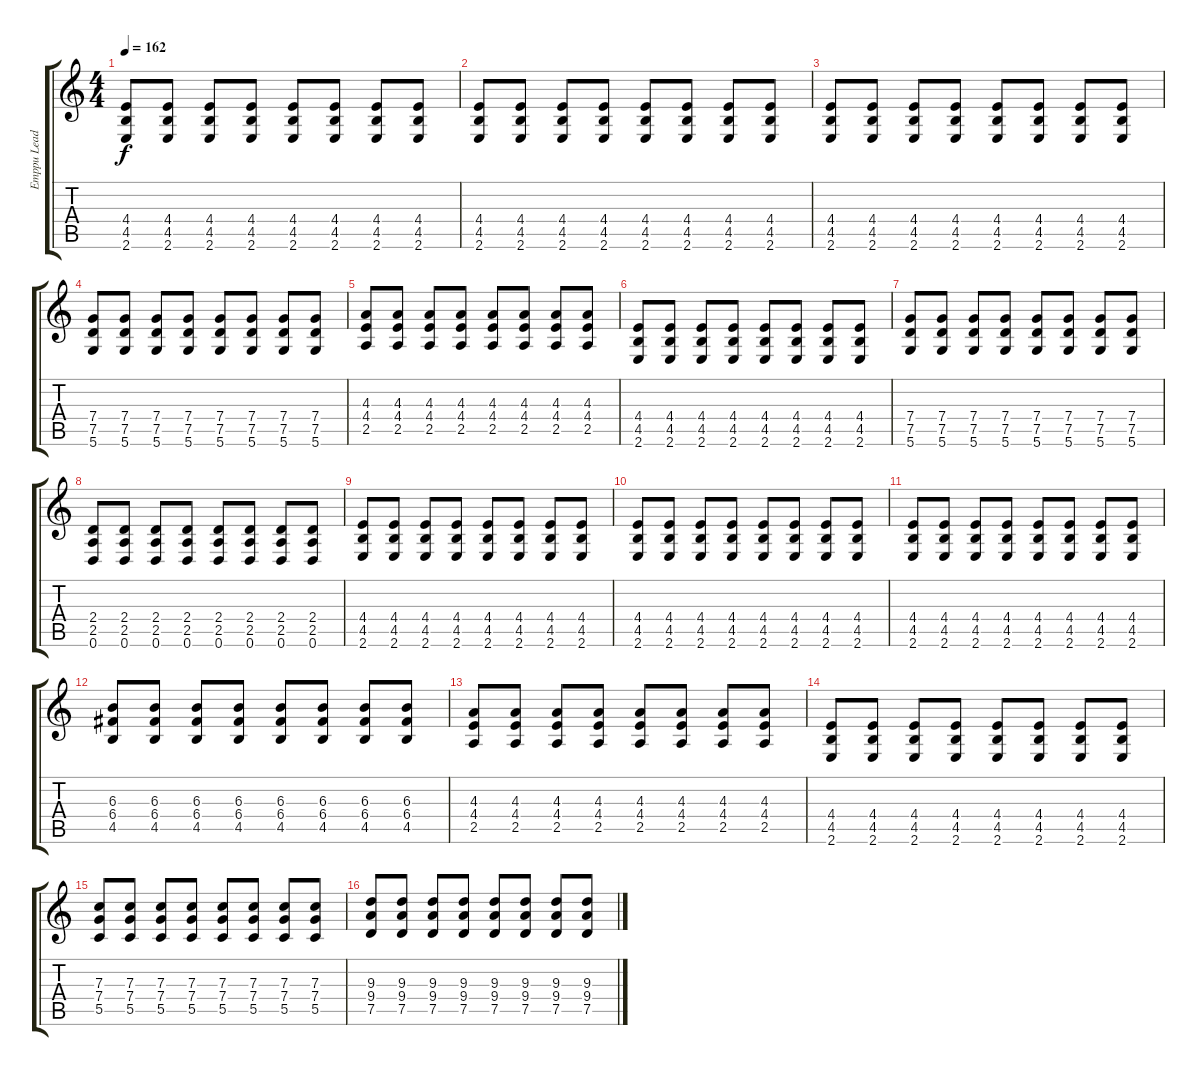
\track ("Emppu Lead" "Emppu Lead") {instrument distortionguitar}
\staff {score tabs}
\tuning (D4 A3 F3 C3 G2 D2) {hide}
\ts (4 4)
\tempo 162
\clef g2
\ks c
(4.4 4.5 2.6).8{dy f} (4.4 4.5 2.6).8 (4.4 4.5 2.6).8 (4.4 4.5 2.6).8 (4.4 4.5 2.6).8 (4.4 4.5 2.6).8 (4.4 4.5 2.6).8 (4.4 4.5 2.6).8 |
(4.4 4.5 2.6).8 (4.4 4.5 2.6).8 (4.4 4.5 2.6).8 (4.4 4.5 2.6).8 (4.4 4.5 2.6).8 (4.4 4.5 2.6).8 (4.4 4.5 2.6).8 (4.4 4.5 2.6).8 |
(4.4 4.5 2.6).8 (4.4 4.5 2.6).8 (4.4 4.5 2.6).8 (4.4 4.5 2.6).8 (4.4 4.5 2.6).8 (4.4 4.5 2.6).8 (4.4 4.5 2.6).8 (4.4 4.5 2.6).8 |
(7.4 7.5 5.6).8 (7.4 7.5 5.6).8 (7.4 7.5 5.6).8 (7.4 7.5 5.6).8 (7.4 7.5 5.6).8 (7.4 7.5 5.6).8 (7.4 7.5 5.6).8 (7.4 7.5 5.6).8 |
(4.3 4.4 2.5).8 (4.3 4.4 2.5).8 (4.3 4.4 2.5).8 (4.3 4.4 2.5).8 (4.3 4.4 2.5).8 (4.3 4.4 2.5).8 (4.3 4.4 2.5).8 (4.3 4.4 2.5).8 |
(4.4 4.5 2.6).8 (4.4 4.5 2.6).8 (4.4 4.5 2.6).8 (4.4 4.5 2.6).8 (4.4 4.5 2.6).8 (4.4 4.5 2.6).8 (4.4 4.5 2.6).8 (4.4 4.5 2.6).8 |
(7.4 7.5 5.6).8 (7.4 7.5 5.6).8 (7.4 7.5 5.6).8 (7.4 7.5 5.6).8 (7.4 7.5 5.6).8 (7.4 7.5 5.6).8 (7.4 7.5 5.6).8 (7.4 7.5 5.6).8 |
(2.4 2.5 0.6).8 (2.4 2.5 0.6).8 (2.4 2.5 0.6).8 (2.4 2.5 0.6).8 (2.4 2.5 0.6).8 (2.4 2.5 0.6).8 (2.4 2.5 0.6).8 (2.4 2.5 0.6).8 |
(4.4 4.5 2.6).8 (4.4 4.5 2.6).8 (4.4 4.5 2.6).8 (4.4 4.5 2.6).8 (4.4 4.5 2.6).8 (4.4 4.5 2.6).8 (4.4 4.5 2.6).8 (4.4 4.5 2.6).8 |
(4.4 4.5 2.6).8 (4.4 4.5 2.6).8 (4.4 4.5 2.6).8 (4.4 4.5 2.6).8 (4.4 4.5 2.6).8 (4.4 4.5 2.6).8 (4.4 4.5 2.6).8 (4.4 4.5 2.6).8 |
(4.4 4.5 2.6).8 (4.4 4.5 2.6).8 (4.4 4.5 2.6).8 (4.4 4.5 2.6).8 (4.4 4.5 2.6).8 (4.4 4.5 2.6).8 (4.4 4.5 2.6).8 (4.4 4.5 2.6).8 |
(6.3 6.4 4.5).8 (6.3 6.4 4.5).8 (6.3 6.4 4.5).8 (6.3 6.4 4.5).8 (6.3 6.4 4.5).8 (6.3 6.4 4.5).8 (6.3 6.4 4.5).8 (6.3 6.4 4.5).8 |
(4.3 4.4 2.5).8 (4.3 4.4 2.5).8 (4.3 4.4 2.5).8 (4.3 4.4 2.5).8 (4.3 4.4 2.5).8 (4.3 4.4 2.5).8 (4.3 4.4 2.5).8 (4.3 4.4 2.5).8 |
(4.4 4.5 2.6).8 (4.4 4.5 2.6).8 (4.4 4.5 2.6).8 (4.4 4.5 2.6).8 (4.4 4.5 2.6).8 (4.4 4.5 2.6).8 (4.4 4.5 2.6).8 (4.4 4.5 2.6).8 |
(7.3 7.4 5.5).8 (7.3 7.4 5.5).8 (7.3 7.4 5.5).8 (7.3 7.4 5.5).8 (7.3 7.4 5.5).8 (7.3 7.4 5.5).8 (7.3 7.4 5.5).8 (7.3 7.4 5.5).8 |
(9.3 9.4 7.5).8 (9.3 9.4 7.5).8 (9.3 9.4 7.5).8 (9.3 9.4 7.5).8 (9.3 9.4 7.5).8 (9.3 9.4 7.5).8 (9.3 9.4 7.5).8 (9.3 9.4 7.5).8
